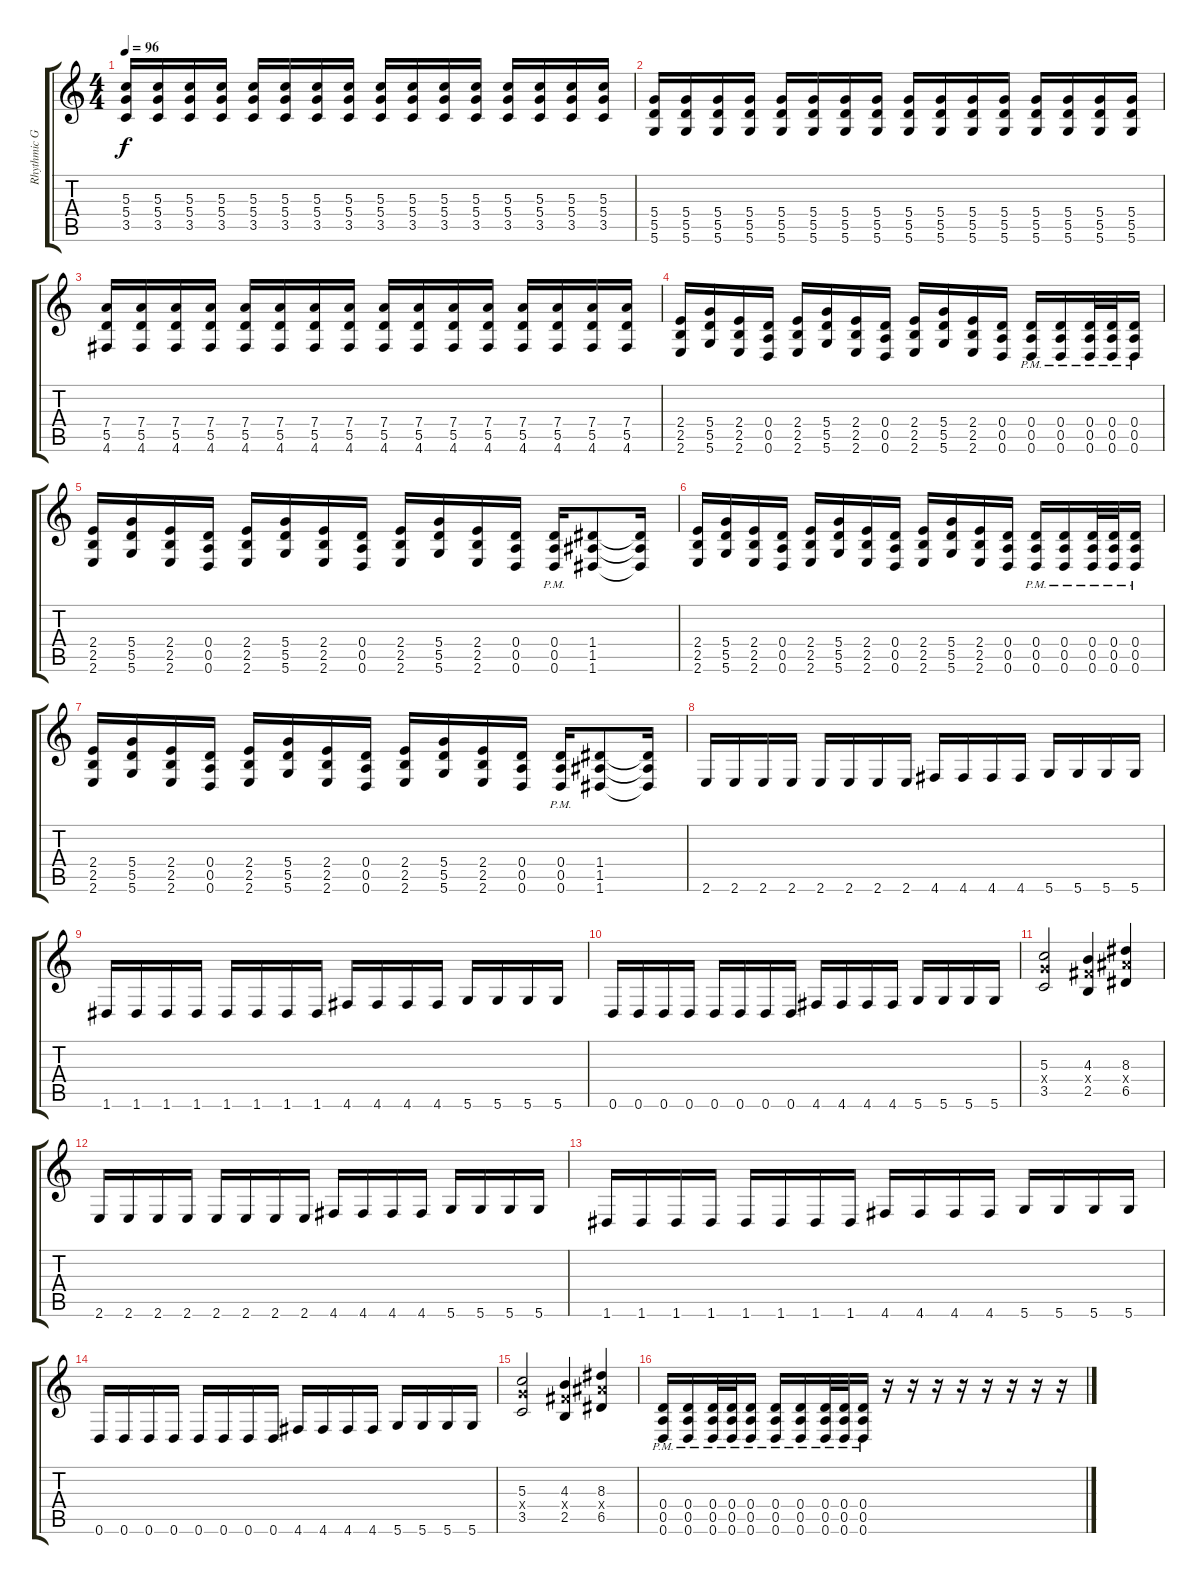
\track ("Rhythmic Guitar" "Rhythmic G") {instrument distortionguitar}
\staff {score tabs}
\tuning (E4 B3 G3 D3 A2 D2) {hide}
\ts (4 4)
\tempo 96
\clef g2
\ks c
(5.3 5.4 3.5).16{dy f} (5.3 5.4 3.5).16 (5.3 5.4 3.5).16 (5.3 5.4 3.5).16 (5.3 5.4 3.5).16 (5.3 5.4 3.5).16 (5.3 5.4 3.5).16 (5.3 5.4 3.5).16 (5.3 5.4 3.5).16 (5.3 5.4 3.5).16 (5.3 5.4 3.5).16 (5.3 5.4 3.5).16 (5.3 5.4 3.5).16 (5.3 5.4 3.5).16 (5.3 5.4 3.5).16 (5.3 5.4 3.5).16 |
(5.4 5.5 5.6).16 (5.4 5.5 5.6).16 (5.4 5.5 5.6).16 (5.4 5.5 5.6).16 (5.4 5.5 5.6).16 (5.4 5.5 5.6).16 (5.4 5.5 5.6).16 (5.4 5.5 5.6).16 (5.4 5.5 5.6).16 (5.4 5.5 5.6).16 (5.4 5.5 5.6).16 (5.4 5.5 5.6).16 (5.4 5.5 5.6).16 (5.4 5.5 5.6).16 (5.4 5.5 5.6).16 (5.4 5.5 5.6).16 |
(7.4 5.5 4.6).16 (7.4 5.5 4.6).16 (7.4 5.5 4.6).16 (7.4 5.5 4.6).16 (7.4 5.5 4.6).16 (7.4 5.5 4.6).16 (7.4 5.5 4.6).16 (7.4 5.5 4.6).16 (7.4 5.5 4.6).16 (7.4 5.5 4.6).16 (7.4 5.5 4.6).16 (7.4 5.5 4.6).16 (7.4 5.5 4.6).16 (7.4 5.5 4.6).16 (7.4 5.5 4.6).16 (7.4 5.5 4.6).16 |
(2.4 2.5 2.6).16 (5.4 5.5 5.6).16 (2.4 2.5 2.6).16 (0.4 0.5 0.6).16 (2.4 2.5 2.6).16 (5.4 5.5 5.6).16 (2.4 2.5 2.6).16 (0.4 0.5 0.6).16 (2.4 2.5 2.6).16 (5.4 5.5 5.6).16 (2.4 2.5 2.6).16 (0.4 0.5 0.6).16 (0.4{pm} 0.5{pm} 0.6{pm}).16 (0.4{pm} 0.5{pm} 0.6{pm}).16 (0.4{pm} 0.5{pm} 0.6{pm}).32 (0.4{pm} 0.5{pm} 0.6{pm}).32 (0.4{pm} 0.5{pm} 0.6{pm}).16 |
(2.4 2.5 2.6).16 (5.4 5.5 5.6).16 (2.4 2.5 2.6).16 (0.4 0.5 0.6).16 (2.4 2.5 2.6).16 (5.4 5.5 5.6).16 (2.4 2.5 2.6).16 (0.4 0.5 0.6).16 (2.4 2.5 2.6).16 (5.4 5.5 5.6).16 (2.4 2.5 2.6).16 (0.4 0.5 0.6).16 (0.4{pm} 0.5{pm} 0.6{pm}).16 (1.4 1.5 1.6).8 (1.4{t} 1.5{t} 1.6{t}).16 |
(2.4 2.5 2.6).16 (5.4 5.5 5.6).16 (2.4 2.5 2.6).16 (0.4 0.5 0.6).16 (2.4 2.5 2.6).16 (5.4 5.5 5.6).16 (2.4 2.5 2.6).16 (0.4 0.5 0.6).16 (2.4 2.5 2.6).16 (5.4 5.5 5.6).16 (2.4 2.5 2.6).16 (0.4 0.5 0.6).16 (0.4{pm} 0.5{pm} 0.6{pm}).16 (0.4{pm} 0.5{pm} 0.6{pm}).16 (0.4{pm} 0.5{pm} 0.6{pm}).32 (0.4{pm} 0.5{pm} 0.6{pm}).32 (0.4{pm} 0.5{pm} 0.6{pm}).16 |
(2.4 2.5 2.6).16 (5.4 5.5 5.6).16 (2.4 2.5 2.6).16 (0.4 0.5 0.6).16 (2.4 2.5 2.6).16 (5.4 5.5 5.6).16 (2.4 2.5 2.6).16 (0.4 0.5 0.6).16 (2.4 2.5 2.6).16 (5.4 5.5 5.6).16 (2.4 2.5 2.6).16 (0.4 0.5 0.6).16 (0.4{pm} 0.5{pm} 0.6{pm}).16 (1.4 1.5 1.6).8 (1.4{t} 1.5{t} 1.6{t}).16 |
2.6.16 2.6.16 2.6.16 2.6.16 2.6.16 2.6.16 2.6.16 2.6.16 4.6.16 4.6.16 4.6.16 4.6.16 5.6.16 5.6.16 5.6.16 5.6.16 |
1.6.16 1.6.16 1.6.16 1.6.16 1.6.16 1.6.16 1.6.16 1.6.16 4.6.16 4.6.16 4.6.16 4.6.16 5.6.16 5.6.16 5.6.16 5.6.16 |
0.6.16 0.6.16 0.6.16 0.6.16 0.6.16 0.6.16 0.6.16 0.6.16 4.6.16 4.6.16 4.6.16 4.6.16 5.6.16 5.6.16 5.6.16 5.6.16 |
(5.3 5.4{x} 3.5).2 (4.3 4.4{x} 2.5).4 (8.3 8.4{x} 6.5).4 |
2.6.16 2.6.16 2.6.16 2.6.16 2.6.16 2.6.16 2.6.16 2.6.16 4.6.16 4.6.16 4.6.16 4.6.16 5.6.16 5.6.16 5.6.16 5.6.16 |
1.6.16 1.6.16 1.6.16 1.6.16 1.6.16 1.6.16 1.6.16 1.6.16 4.6.16 4.6.16 4.6.16 4.6.16 5.6.16 5.6.16 5.6.16 5.6.16 |
0.6.16 0.6.16 0.6.16 0.6.16 0.6.16 0.6.16 0.6.16 0.6.16 4.6.16 4.6.16 4.6.16 4.6.16 5.6.16 5.6.16 5.6.16 5.6.16 |
(5.3 5.4{x} 3.5).2 (4.3 4.4{x} 2.5).4 (8.3 8.4{x} 6.5).4 |
(0.4{pm} 0.5{pm} 0.6{pm}).16 (0.4{pm} 0.5{pm} 0.6{pm}).16 (0.4{pm} 0.5{pm} 0.6{pm}).32 (0.4{pm} 0.5{pm} 0.6{pm}).32 (0.4{pm} 0.5{pm} 0.6{pm}).16 (0.4{pm} 0.5{pm} 0.6{pm}).16 (0.4{pm} 0.5{pm} 0.6{pm}).16 (0.4{pm} 0.5{pm} 0.6{pm}).32 (0.4{pm} 0.5{pm} 0.6{pm}).32 (0.4{pm} 0.5{pm} 0.6{pm}).16 r.16 r.16 r.16 r.16 r.16 r.16 r.16 r.16
